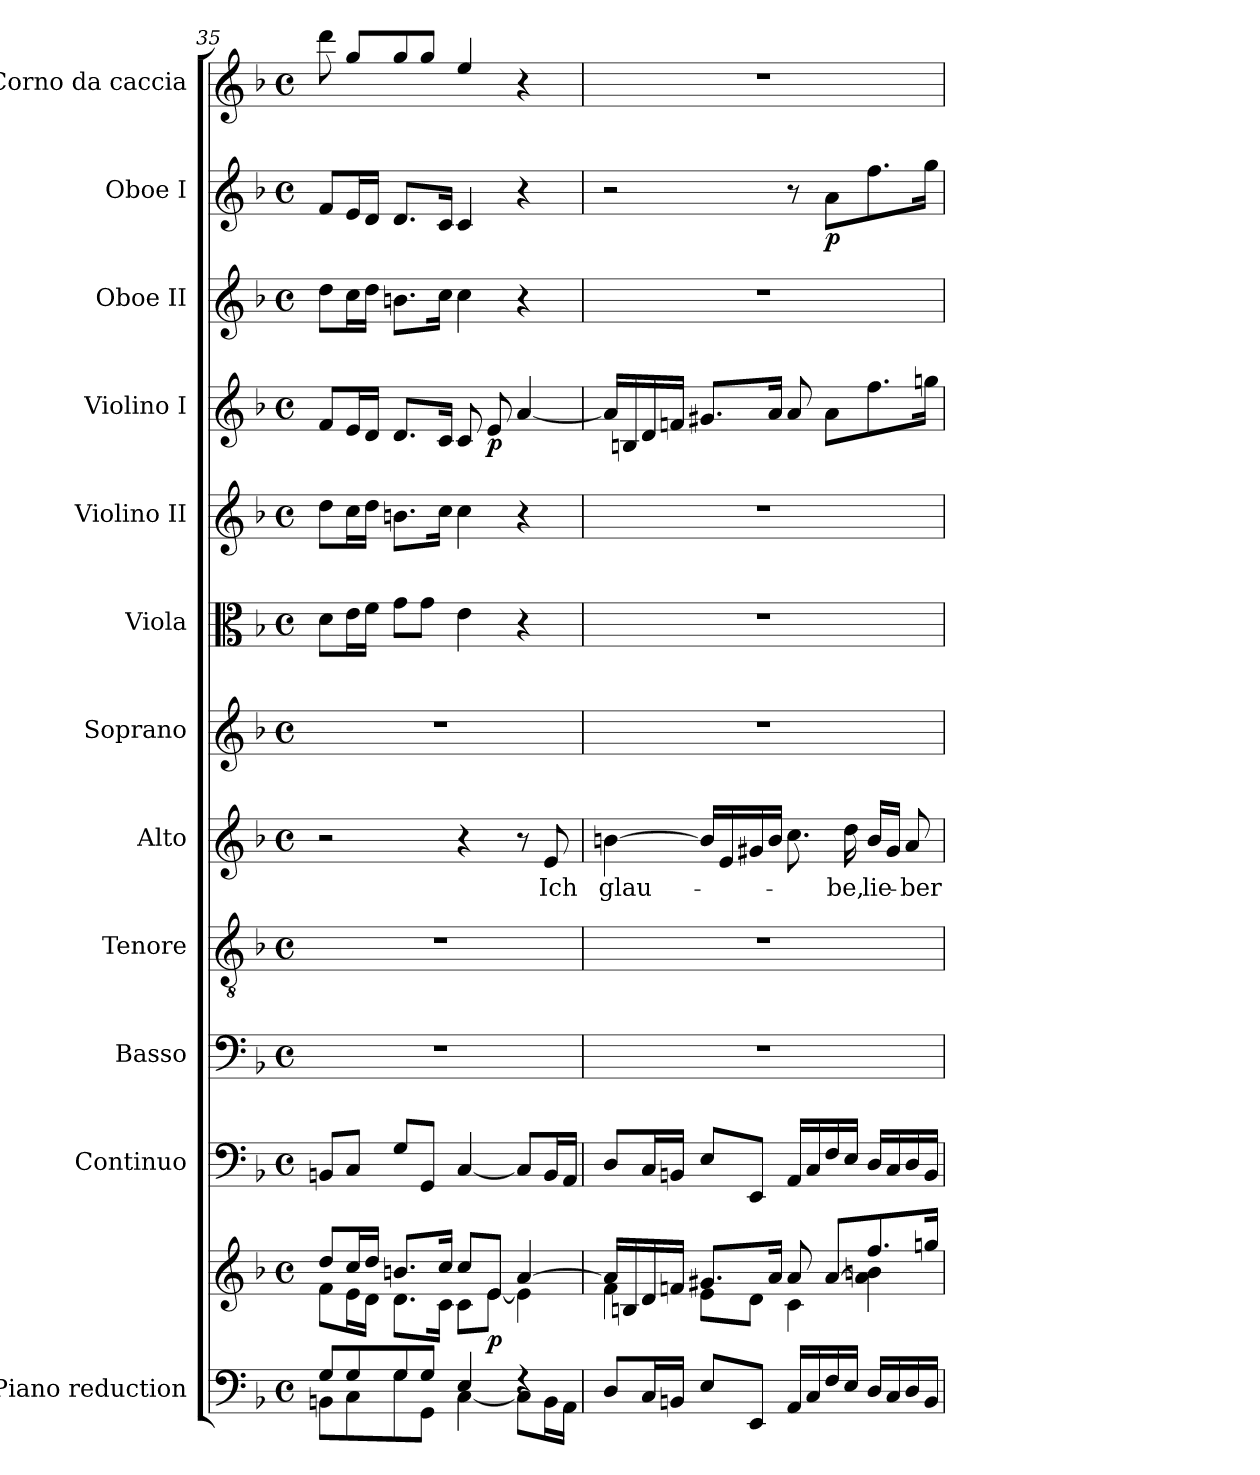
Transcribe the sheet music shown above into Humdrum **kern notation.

**kern	**kern	**dynam	**kern	**kern	**kern	**kern	**text	**kern	**kern	**kern	**kern	**dynam	**kern	**kern	**dynam	**kern
*part12	*part12	*part12	*part11	*part10	*part9	*part8	*part8	*part7	*part6	*part5	*part4	*part4	*part3	*part2	*part2	*part1
*staff13	*staff12	*staff12/13	*staff11	*staff10	*staff9	*staff8	*staff8	*staff7	*staff6	*staff5	*staff4	*staff4	*staff3	*staff2	*staff2	*staff1
*I"Piano reduction	*	*	*I"Continuo	*I"Basso	*I"Tenore	*I"Alto	*	*I"Soprano	*I"Viola	*I"Violino II	*I"Violino I	*	*I"Oboe II	*I"Oboe I	*	*I"Corno da caccia
*I'Pno	*	*	*	*	*	*	*	*	*I'Vla	*I'Vln	*I'Vln	*	*I'Ob	*I'Ob	*	*
*clefF4	*clefG2	*	*clefF4	*clefF4	*clefGv2	*clefG2	*	*clefG2	*clefC3	*clefG2	*clefG2	*	*clefG2	*clefG2	*	*clefG2
*	*	*	*	*	*	*	*	*	*	*	*	*	*	*	*	*ITrd7c12
*k[b-]	*k[b-]	*	*k[b-]	*k[b-]	*k[b-]	*k[b-]	*	*k[b-]	*k[b-]	*k[b-]	*k[b-]	*	*k[b-]	*k[b-]	*	*k[b-]
*M4/4	*M4/4	*	*M4/4	*M4/4	*M4/4	*M4/4	*	*M4/4	*M4/4	*M4/4	*M4/4	*	*M4/4	*M4/4	*	*M4/4
*met(c)	*met(c)	*	*met(c)	*met(c)	*met(c)	*met(c)	*	*met(c)	*met(c)	*met(c)	*met(c)	*	*met(c)	*met(c)	*	*met(c)
=35	=35	=35	=35	=35	=35	=35	=35	=35	=35	=35	=35	=35	=35	=35	=35	=35
*^	*^	*	*	*	*	*	*	*	*	*	*	*	*	*	*	*
8G/L	8BBn\L	8dd/L	8f\L	.	8BBn/L	1r	1r	2r	.	1r	8d\L	8dd\L	8f/L	.	8dd\L	8f/L	.	8dd\
8G/	8C\	16cc/L	16e\L	.	8C/J	.	.	.	.	.	16e\L	16cc\L	16e/L	.	16cc\L	16e/L	.	8g/L
.	.	16dd/JJ	16d\JJ	.	.	.	.	.	.	.	16f\JJ	16dd\JJ	16d/JJ	.	16dd\JJ	16d/JJ	.	.
8G/	8G\	8.bn/L	8.d\L	.	8G/L	.	.	.	.	.	8g\L	8.bn\L	8.d/L	.	8.bn\L	8.d/L	.	8g/
8G/J	8GG\J	.	.	.	8GG/J	.	.	.	.	.	8g\J	.	.	.	.	.	.	8g/J
.	.	16cc/Jk	16c\Jk	.	.	.	.	.	.	.	.	16cc\Jk	16c/Jk	.	16cc\Jk	16c/Jk	.	.
4E/	[4C\	8cc/L	8c\L	.	[4C/	.	.	4r	.	.	4e\	4cc\	8c/	.	4cc\	4c/	.	4e/
!	!	!	!	!LO:DY:b	!	!	!	!	!	!	!	!	!	!LO:DY:b	!	!	!	!
.	.	8e/J	[8e\J	p	.	.	.	.	.	.	.	.	8e/	p	.	.	.	.
4rF	8C\L]	[4a/	4e\]	.	8C/L]	.	.	8r	.	.	4r	4r	[4a/	.	4r	4r	.	4r
!	!	!	!	!	!	!	!	!	!LO:LY:b	!	!	!	!	!	!	!	!	!
.	16BB\L	.	.	.	16BB/L	.	.	8e/	Ich	.	.	.	.	.	.	.	.	.
.	16AA\JJ	.	.	.	16AA/JJ	.	.	.	.	.	.	.	.	.	.	.	.	.
!!LO:PB:g=z
=36	=36	=36	=36	=36	=36	=36	=36	=36	=36	=36	=36	=36	=36	=36	=36	=36	=36	=36
!	!	!	!	!	!	!	!	!	!LO:LY:b	!	!	!	!	!	!	!	!	!
*v	*v	*	*	*	*	*	*	*	*	*	*	*	*	*	*	*	*	*
8D/L	16a/LL]	4f\	.	8D/L	1r	1r	[4bn\	-glau-	1r	1r	1r	16a/LL]	.	1r	2r	.	1r
.	16Bn/	.	.	.	.	.	.	.	.	.	.	16Bn/	.	.	.	.	.
16C/L	16d/	.	.	16C/L	.	.	.	.	.	.	.	16d/	.	.	.	.	.
16BBn/JJ	16fn/JJ	.	.	16BBn/JJ	.	.	.	.	.	.	.	16fn/JJ	.	.	.	.	.
8E/L	8.g#X/L	8e\L	.	8E/L	.	.	16b/LL]	.	.	.	.	8.g#X/L	.	.	.	.	.
.	.	.	.	.	.	.	16e/	.	.	.	.	.	.	.	.	.	.
8EE/J	.	8d\J	.	8EE/J	.	.	16g#X/	.	.	.	.	.	.	.	.	.	.
.	16a/Jk	.	.	.	.	.	16b/JJ	.	.	.	.	16a/Jk	.	.	.	.	.
16AA/LL	8a/	4c\	.	16AA/LL	.	.	8.cc\	.	.	.	.	8a/	.	.	8r	.	.
16C/	.	.	.	16C/	.	.	.	.	.	.	.	.	.	.	.	.	.
!	!	!	!	!	!	!	!	!	!	!	!	!	!	!	!	!LO:DY:b	!
16F/	[8a/L	.	.	16F/	.	.	.	.	.	.	.	8a\L	.	.	8a\L	p	.
!	!	!	!	!	!	!	!	!LO:LY:b	!	!	!	!	!	!	!	!	!
16E/JJ	.	.	.	16E/JJ	.	.	16dd\	-be,	.	.	.	.	.	.	.	.	.
!	!	!	!	!	!	!	!	!LO:LY:b	!	!	!	!	!	!	!	!	!
16D/LL	8.ff/	4a\] 4bn\	.	16D/LL	.	.	16b/LL	lie-	.	.	.	8.ff\	.	.	8.ff\	.	.
16C/	.	.	.	16C/	.	.	16g#/JJ	.	.	.	.	.	.	.	.	.	.
!	!	!	!	!	!	!	!	!LO:LY:b	!	!	!	!	!	!	!	!	!
16D/	.	.	.	16D/	.	.	8a/	-ber	.	.	.	.	.	.	.	.	.
16BB/JJ	16ggn/Jk	.	.	16BB/JJ	.	.	.	.	.	.	.	16ggn\Jk	.	.	16gg\Jk	.	.
*	*v	*v	*	*	*	*	*	*	*	*	*	*	*	*	*	*	*
=	=	=	=	=	=	=	=	=	=	=	=	=	=	=	=	=
*-	*-	*-	*-	*-	*-	*-	*-	*-	*-	*-	*-	*-	*-	*-	*-	*-
